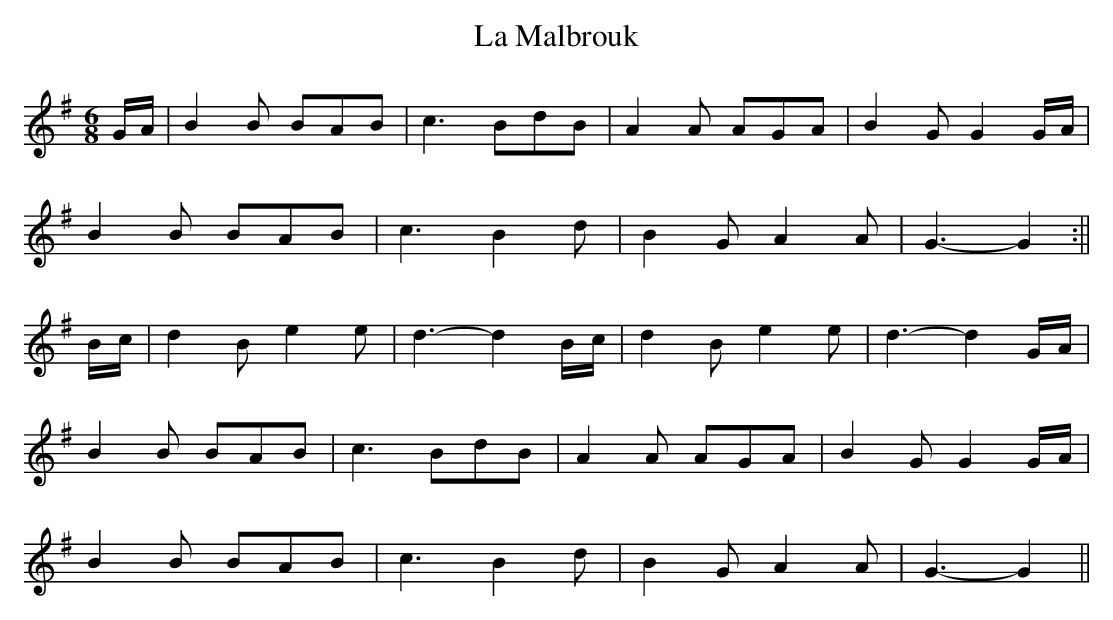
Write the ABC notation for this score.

X:1
T:Malbrouk, La
M:6/8
L:1/8
K:G
G/A/|B2B BAB|c3 BdB|A2A AGA|B2G G2G/A/|
B2B BAB|c3 B2d|B2G A2A|G3-G2:||
B/c/|d2B e2e|d3-d2 B/c/|d2B e2e|d3-d2 G/A/|
B2B BAB|c3 BdB|A2A AGA|B2G G2G/A/|
B2B BAB|c3 B2d|B2G A2A|G3-G2||
